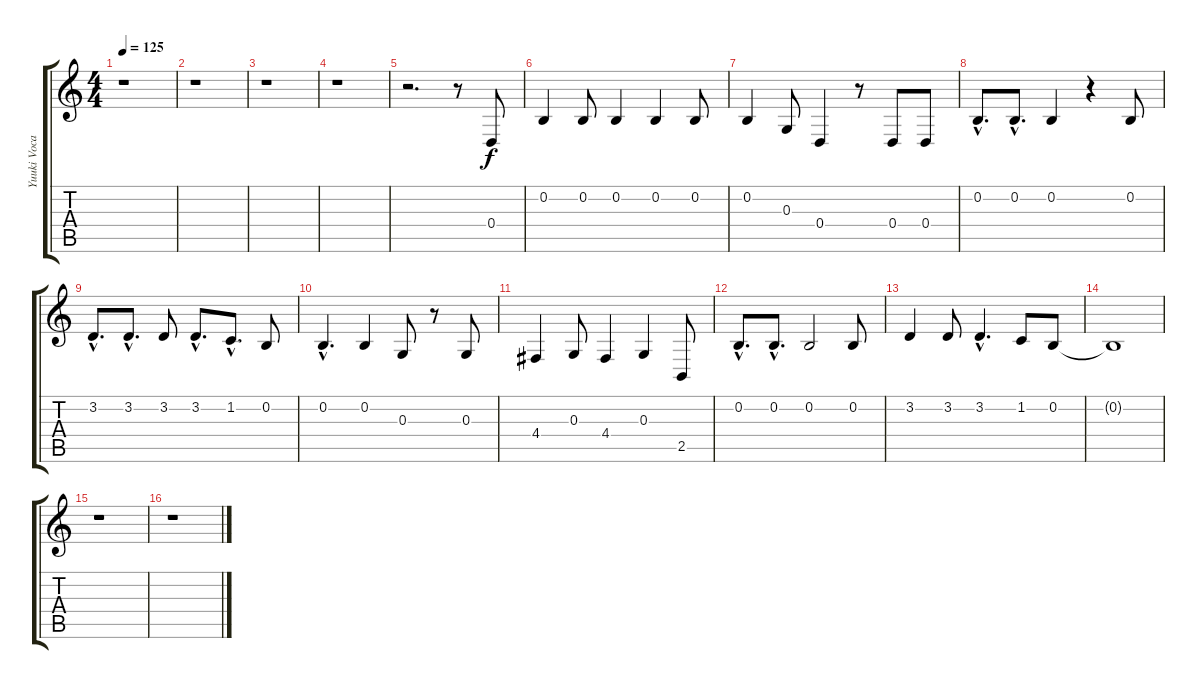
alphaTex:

\track ("Yuuki Vocal" "Yuuki Voca") {instrument fx5brightness}
\staff {score tabs}
\tuning (E4 B3 G3 D3 A2 E2) {hide}
\ts (4 4)
\tempo 125
\clef g2
\ks c
r.1{dy f} |
r.1 |
r.1 |
r.1 |
r.2{d} r.8 0.4.8 |
0.2.4 0.2.8 0.2.4 0.2.4 0.2.8 |
0.2.4 0.3.8 0.4.4 r.8 0.4.8 0.4.8 |
0.2{hac}.8{d} 0.2{hac}.8{d} 0.2.4 r.4 0.2.8 |
3.2{hac}.8{d} 3.2{hac}.8{d} 3.2.8 3.2{hac}.8{d} 1.2{hac}.8{d} 0.2.8 |
0.2{hac}.4{d} 0.2.4 0.3.8 r.8 0.3.8 |
4.4.4 0.3.8 4.4.4 0.3.4 2.5.8 |
0.2{hac}.8{d} 0.2{hac}.8{d} 0.2.2 0.2.8 |
3.2.4 3.2.8 3.2{hac}.4{d} 1.2.8 0.2.8 |
0.2{t}.1 |
r.1 |
r.1
